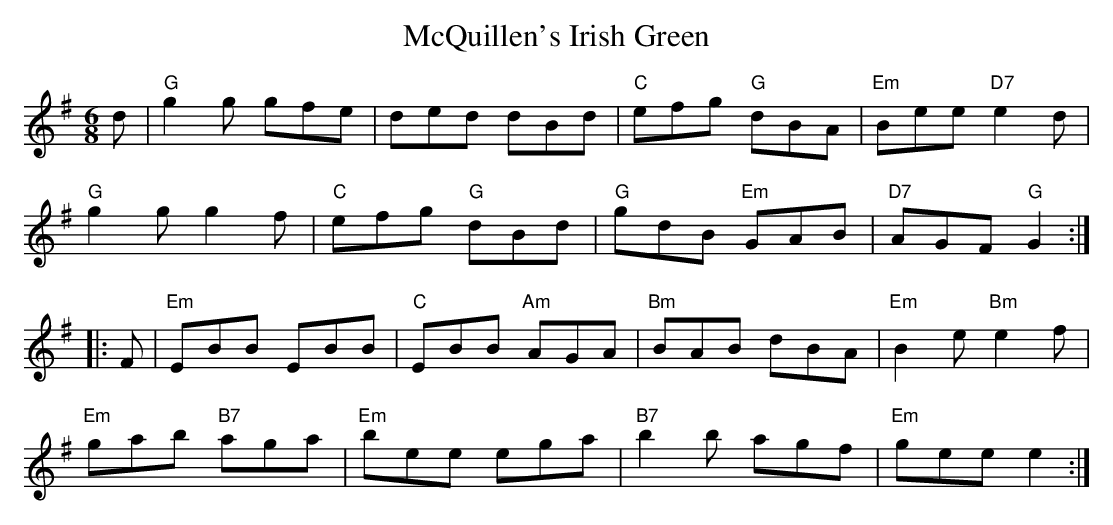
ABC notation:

X:1
T:McQuillen's Irish Green
M:6/8
K:G
d|"G"g2g gfe|ded dBd|"C"efg "G"dBA|"Em"Bee "D7"e2d|
"G"g2g g2f|"C"efg "G"dBd|"G"gdB "Em"GAB|"D7"AGF "G"G2:|
|:F|"Em"EBB EBB|"C"EBB "Am"AGA|"Bm"BAB dBA|"Em"B2e "Bm"e2f|
"Em"gab "B7"aga|"Em"bee ega|"B7"b2b agf|"Em"gee e2:|
